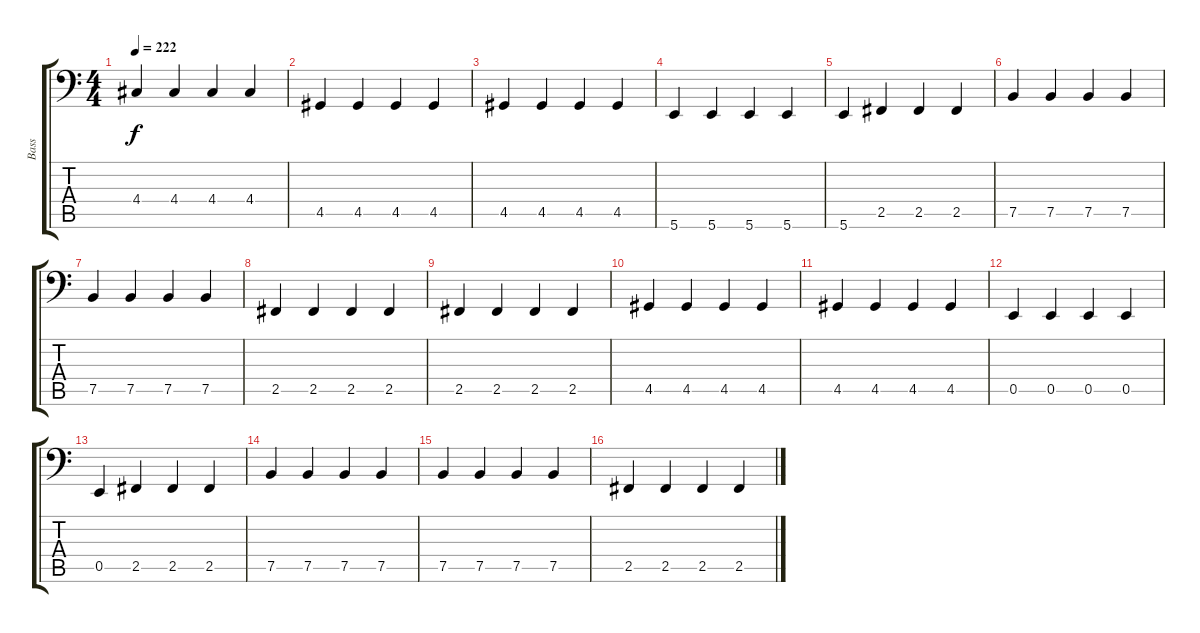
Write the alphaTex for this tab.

\track ("Bass" "Bass") {instrument electricbassfinger}
\staff {score tabs}
\tuning (C3 G2 D2 A1 E1 B0) {hide}
\ts (4 4)
\tempo 222
\clef f4
\ks c
4.4.4{dy f} 4.4.4 4.4.4 4.4.4 |
4.5.4 4.5.4 4.5.4 4.5.4 |
4.5.4 4.5.4 4.5.4 4.5.4 |
5.6.4 5.6.4 5.6.4 5.6.4 |
5.6.4 2.5.4 2.5.4 2.5.4 |
7.5.4 7.5.4 7.5.4 7.5.4 |
7.5.4 7.5.4 7.5.4 7.5.4 |
2.5.4 2.5.4 2.5.4 2.5.4 |
2.5.4 2.5.4 2.5.4 2.5.4 |
4.5.4 4.5.4 4.5.4 4.5.4 |
4.5.4 4.5.4 4.5.4 4.5.4 |
0.5.4 0.5.4 0.5.4 0.5.4 |
0.5.4 2.5.4 2.5.4 2.5.4 |
7.5.4 7.5.4 7.5.4 7.5.4 |
7.5.4 7.5.4 7.5.4 7.5.4 |
2.5.4 2.5.4 2.5.4 2.5.4
